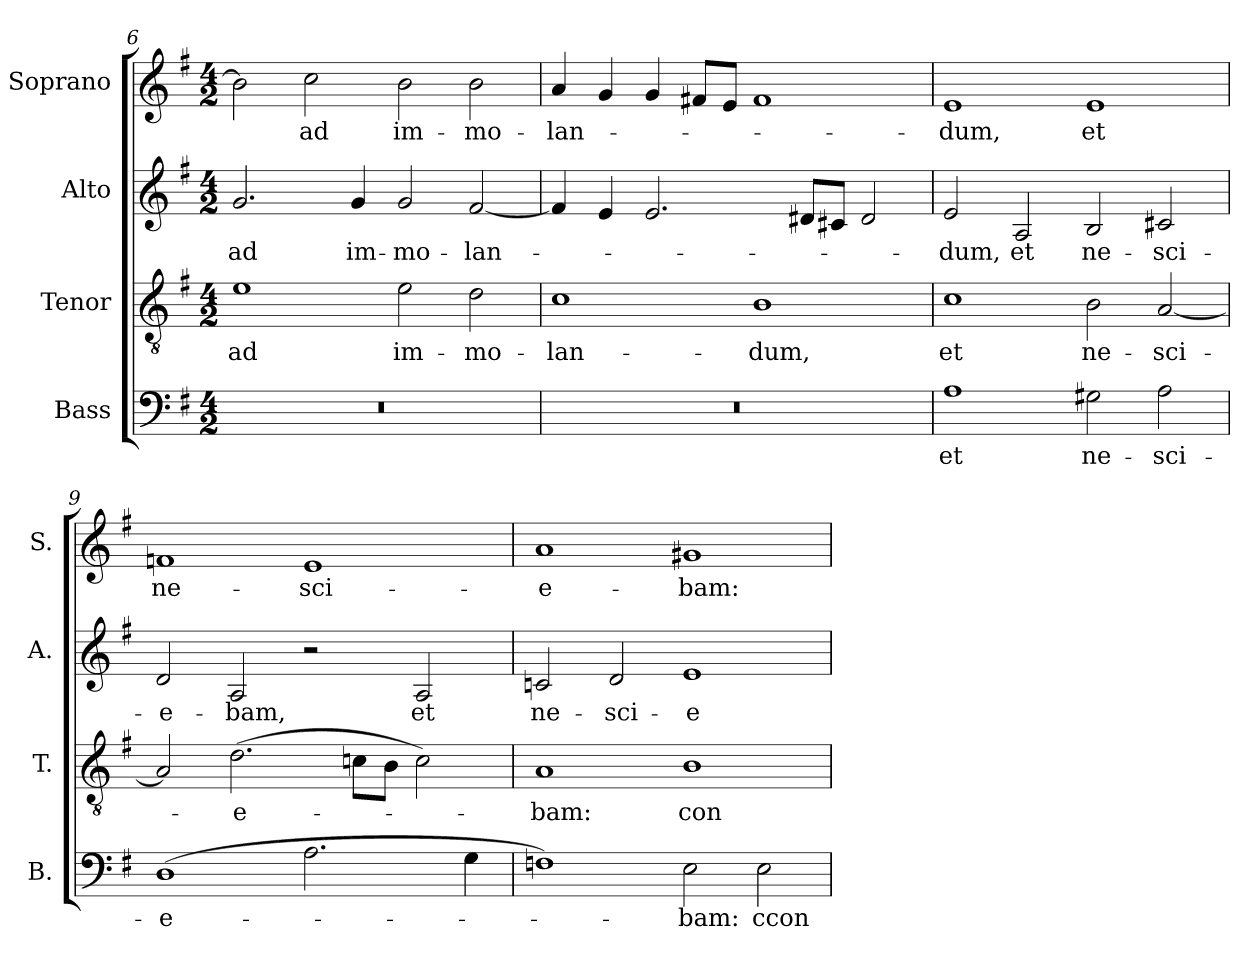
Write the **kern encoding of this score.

**kern	**text	**kern	**text	**kern	**text	**kern	**text
*part4	*part4	*part3	*part3	*part2	*part2	*part1	*part1
*staff4	*staff4	*staff3	*staff3	*staff2	*staff2	*staff1	*staff1
*I"Bass	*	*I"Tenor	*	*I"Alto	*	*I"Soprano	*
*I'B.	*	*I'T.	*	*I'A.	*	*I'S.	*
*clefF4	*	*clefGv2	*	*clefG2	*	*clefG2	*
*	*	*ITrd7c12	*	*	*	*	*
*k[f#]	*	*k[f#]	*	*k[f#]	*	*k[f#]	*
*G:	*	*G:	*	*G:	*	*G:	*
*M4/2	*	*M4/2	*	*M4/2	*	*M4/2	*
=6	=6	=6	=6	=6	=6	=6	=6
!LO:N:vis=1	!	!	!	!	!	!	!
!	!	!	!LO:LY:b:color=#000000	!	!	!	!
!	!	!	!	!	!LO:LY:b:color=#000000	!	!
0r	.	1Ei	ad	2.gi/	ad	2bi\]	.
!	!	!	!	!	!	!	!LO:LY:b:color=#000000
.	.	.	.	.	.	2cci\	ad
!	!	!	!	!	!LO:LY:b:color=#000000	!	!
.	.	.	.	4gi/	im-	.	.
!	!	!	!LO:LY:b:color=#000000	!	!	!	!
!	!	!	!	!	!LO:LY:b:color=#000000	!	!
!	!	!	!	!	!	!	!LO:LY:b:color=#000000
.	.	2Ei\	im-	2gi/	-mo-	2bi\	im-
!	!	!	!LO:LY:b:color=#000000	!	!	!	!
!	!	!	!	!	!LO:LY:b:color=#000000	!	!
!	!	!	!	!	!	!	!LO:LY:b:color=#000000
.	.	2Di\	-mo-	[2f#i/	-lan-	2bi\	-mo-
=7	=7	=7	=7	=7	=7	=7	=7
!LO:N:vis=1	!	!	!	!	!	!	!
!	!	!	!LO:LY:b:color=#000000	!	!	!	!
!	!	!	!	!	!	!	!LO:LY:b:color=#000000
0r	.	1Ci	-lan-	4f#i/]	.	4ai/	-lan-
.	.	.	.	4ei/	.	4gi/	.
.	.	.	.	2.ei/	.	4gi/	.
.	.	.	.	.	.	8f#Xi/L	.
.	.	.	.	.	.	8ei/J	.
!	!	!	!LO:LY:b:color=#000000	!	!	!	!
.	.	1BBi	-dum,	.	.	1f#i	.
.	.	.	.	8d#Xi/L	.	.	.
.	.	.	.	8c#Xi/J	.	.	.
.	.	.	.	2d#i/	.	.	.
!!LO:LB:g=z
=8	=8	=8	=8	=8	=8	=8	=8
!	!LO:LY:b:color=#000000	!	!	!	!	!	!
!	!	!	!LO:LY:b:color=#000000	!	!	!	!
!	!	!	!	!	!LO:LY:b:color=#000000	!	!
!	!	!	!	!	!	!	!LO:LY:b:color=#000000
1Ai	et	1Ci	et	2ei/	-dum,	1ei	-dum,
!	!	!	!	!	!LO:LY:b:color=#000000	!	!
.	.	.	.	2Ai/	et	.	.
!	!LO:LY:b:color=#000000	!	!	!	!	!	!
!	!	!	!LO:LY:b:color=#000000	!	!	!	!
!	!	!	!	!	!LO:LY:b:color=#000000	!	!
!	!	!	!	!	!	!	!LO:LY:b:color=#000000
2G#Xi\	ne-	2BBi\	ne-	2Bi/	ne-	1ei	et
!	!LO:LY:b:color=#000000	!	!	!	!	!	!
!	!	!	!LO:LY:b:color=#000000	!	!	!	!
!	!	!	!	!	!LO:LY:b:color=#000000	!	!
2Ai\	-sci-	[2AAi/	-sci-	2c#Xi/	-sci-	.	.
=9	=9	=9	=9	=9	=9	=9	=9
!	!LO:LY:b:color=#000000	!	!	!	!	!	!
!	!	!	!	!	!LO:LY:b:color=#000000	!	!
!	!	!	!	!	!	!	!LO:LY:b:color=#000000
(1Di	-e-	2AAi/]	.	2di/	-e-	1fni	ne-
!	!	!	!LO:LY:b:color=#000000	!	!	!	!
!	!	!	!	!	!LO:LY:b:color=#000000	!	!
.	.	(2.Di\	-e-	2Ai/	-bam,	.	.
!	!	!	!	!	!	!	!LO:LY:b:color=#000000
2.Ai\	.	.	.	2r	.	1ei	-sci-
.	.	8Cni\L	.	.	.	.	.
.	.	8BBi\J	.	.	.	.	.
!	!	!	!	!	!LO:LY:b:color=#000000	!	!
.	.	2Ci\)	.	2Ai/	et	.	.
4Gi\	.	.	.	.	.	.	.
=10	=10	=10	=10	=10	=10	=10	=10
!	!	!	!LO:LY:b:color=#000000	!	!	!	!
!	!	!	!	!	!LO:LY:b:color=#000000	!	!
!	!	!	!	!	!	!	!LO:LY:b:color=#000000
1Fni)	.	1AAi	-bam:	2cni/	ne-	1ai	-e-
!	!	!	!	!	!LO:LY:b:color=#000000	!	!
.	.	.	.	2di/	-sci-	.	.
!	!LO:LY:b:color=#000000	!	!	!	!	!	!
!	!	!	!LO:LY:b:color=#000000	!	!	!	!
!	!	!	!	!	!LO:LY:b:color=#000000	!	!
!	!	!	!	!	!	!	!LO:LY:b:color=#000000
2Ei\	-bam:	1BBi	con-	1ei	-e-	1g#Xi	-bam:
!	!LO:LY:b:color=#000000	!	!	!	!	!	!
2Ei\	ccon-	.	.	.	.	.	.
=	=	=	=	=	=	=	=
*-	*-	*-	*-	*-	*-	*-	*-
